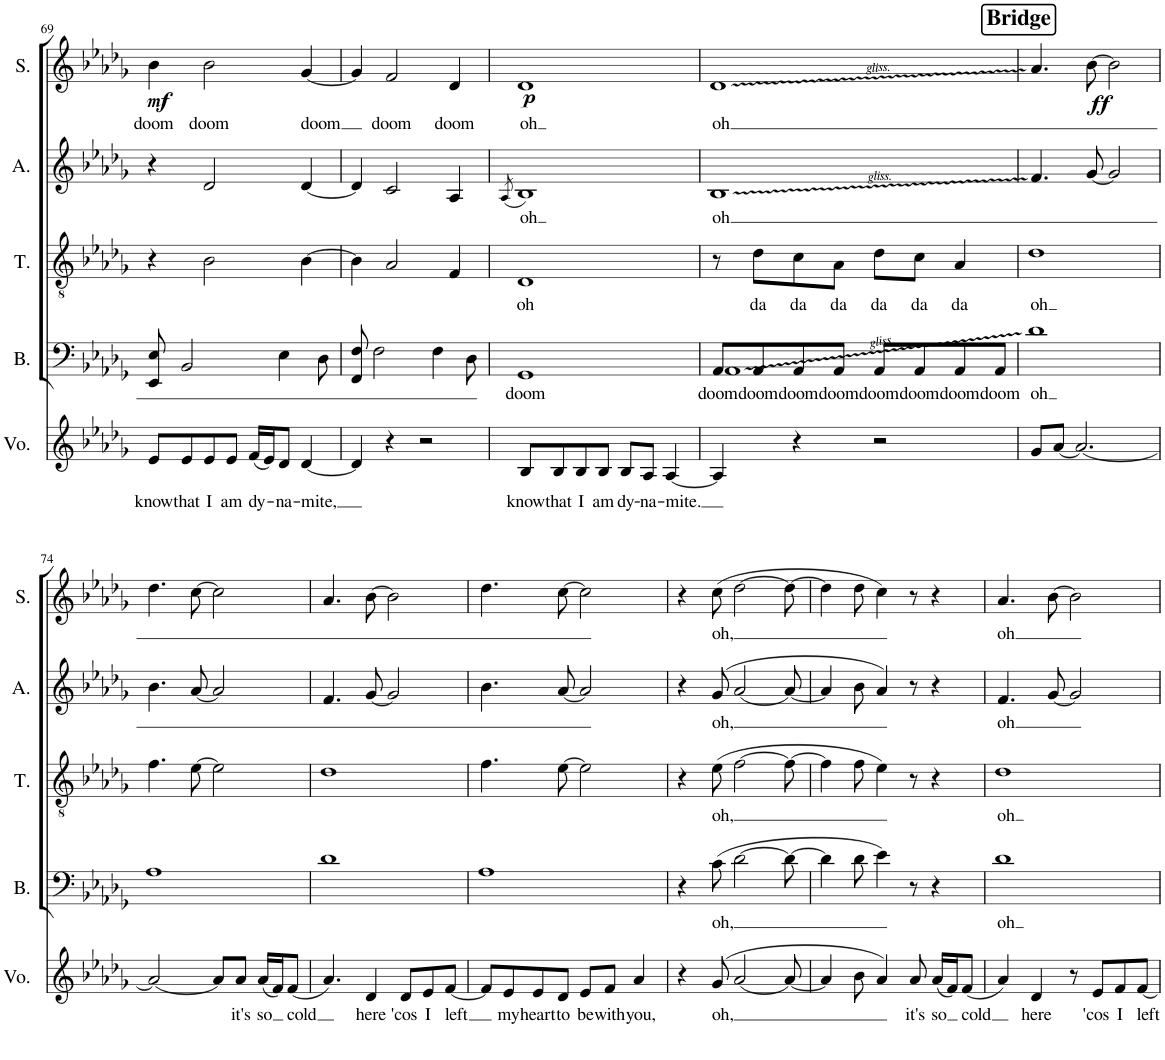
**kern	**text	**kern	**text	**kern	**text	**kern	**text	**kern	**text	**dynam
*part5	*part5	*part4	*part4	*part3	*part3	*part2	*part2	*part1	*part1	*part1
*staff5	*staff5	*staff4	*staff4	*staff3	*staff3	*staff2	*staff2	*staff1	*staff1	*staff1
*I"Voice	*	*I"Bass	*	*I"Tenor	*	*I"Alto	*	*I"Soprano	*	*
*I'Vo.	*	*I'B.	*	*I'T.	*	*I'A.	*	*I'S.	*	*
!!LO:PB:g=z
*clefG2	*	*clefF4	*	*clefGv2	*	*clefG2	*	*clefG2	*	*
*k[b-e-a-d-g-]	*	*k[b-e-a-d-g-]	*	*k[b-e-a-d-g-]	*	*k[b-e-a-d-g-]	*	*k[b-e-a-d-g-]	*	*
*M4/4	*	*M4/4	*	*M4/4	*	*M4/4	*	*M4/4	*	*
=69	=69	=69	=69	=69	=69	=69	=69	=69	=69	=69
!	!LO:LY:b	!	!	!	!	!	!	!	!LO:LY:b	!LO:DY:b
8e-/L	know	8EE-/ 8E-/	.	4r	.	4r	.	4b-\	doom	mf
!	!LO:LY:b	!	!	!	!	!	!	!	!	!
8e-/	that	2BB-/	.	.	.	.	.	.	.	.
!	!LO:LY:b	!	!	!	!	!	!	!	!LO:LY:b	!
8e-/	I	.	.	2B-\	.	2d-/	.	2b-\	doom	.
!	!LO:LY:b	!	!	!	!	!	!	!	!	!
8e-/J	am	.	.	.	.	.	.	.	.	.
!	!LO:LY:b	!	!	!	!	!	!	!	!	!
(16f/LL	dy-	.	.	.	.	.	.	.	.	.
16e-/J)	.	.	.	.	.	.	.	.	.	.
!	!LO:LY:b	!	!	!	!	!	!	!	!	!
8d-/J	-na-	4E-\	.	.	.	.	.	.	.	.
!	!LO:LY:b	!	!	!	!	!	!	!	!LO:LY:b	!
[4d-/	-mite,	.	.	[4B-\	.	[4d-/	.	[4g-/	doom	.
.	.	8D-\	.	.	.	.	.	.	.	.
=70	=70	=70	=70	=70	=70	=70	=70	=70	=70	=70
4d-/]	.	8FF/ 8F/	.	4B-\]	.	4d-/]	.	4g-/]	.	.
.	.	2F\	.	.	.	.	.	.	.	.
!	!	!	!	!	!	!	!	!	!LO:LY:b	!
4r	.	.	.	2A-/	.	2c/	.	2f/	doom	.
2r	.	.	.	.	.	.	.	.	.	.
.	.	4F\	.	.	.	.	.	.	.	.
!	!	!	!	!	!	!	!	!	!LO:LY:b	!
.	.	.	.	4F/	.	4A-/	.	4d-/	doom	.
.	.	8D-\	.	.	.	.	.	.	.	.
=71	=71	=71	=71	=71	=71	=71	=71	=71	=71	=71
.	.	.	.	.	.	(8qA-/	.	.	.	.
!	!LO:LY:b	!	!LO:LY:b	!	!LO:LY:b	!	!LO:LY:b	!	!LO:LY:b	!LO:DY:b
8B-/L	know	1GG-	doom	1D-	oh	1B-)	oh	1d-	oh	p
!	!LO:LY:b	!	!	!	!	!	!	!	!	!
8B-/	that	.	.	.	.	.	.	.	.	.
!	!LO:LY:b	!	!	!	!	!	!	!	!	!
8B-/	I	.	.	.	.	.	.	.	.	.
!	!LO:LY:b	!	!	!	!	!	!	!	!	!
8B-/J	am	.	.	.	.	.	.	.	.	.
!	!LO:LY:b	!	!	!	!	!	!	!	!	!
8B-/L	dy-	.	.	.	.	.	.	.	.	.
!	!LO:LY:b	!	!	!	!	!	!	!	!	!
8A-/J	-na-	.	.	.	.	.	.	.	.	.
!	!LO:LY:b	!	!	!	!	!	!	!	!	!
[4A-/	-mite.	.	.	.	.	.	.	.	.	.
=72	=72	=72	=72	=72	=72	=72	=72	=72	=72	=72
!	!	!	!LO:LY:b	!	!	!	!LO:LY:b	!	!LO:LY:b	!
*	*	*^	*	*	*	*	*	*	*	*
4A-/]	.	8AA-/L	1AA-	doom	8r	.	1B-	oh	1d-	oh	.
!	!	!	!	!LO:LY:b	!	!LO:LY:b	!	!	!	!	!
.	.	8AA-/	.	doom	8d-\L	da	.	.	.	.	.
!	!	!	!	!LO:LY:b	!	!LO:LY:b	!	!	!	!	!
4r	.	8AA-/	.	doom	8c\	da	.	.	.	.	.
!	!	!	!	!LO:LY:b	!	!LO:LY:b	!	!	!	!	!
.	.	8AA-/J	.	doom	8A-\J	da	.	.	.	.	.
!	!	!	!	!LO:LY:b	!	!LO:LY:b	!	!	!	!	!
2r	.	8AA-/L	.	doom	8d-\L	da	.	.	.	.	.
!	!	!	!	!LO:LY:b	!	!LO:LY:b	!	!	!	!	!
.	.	8AA-/	.	doom	8c\J	da	.	.	.	.	.
!	!	!	!	!LO:LY:b	!	!LO:LY:b	!	!	!	!	!
.	.	8AA-/	.	doom	4A-/	da	.	.	.	.	.
!	!	!	!	!LO:LY:b	!	!	!	!	!	!	!
.	.	8AA-/J	.	doom	.	.	.	.	.	.	.
*	*	*v	*v	*	*	*	*	*	*	*	*
!!LO:REH:place=s1:a:B:cj:fs=14:t=Bridge
=73	=73	=73	=73	=73	=73	=73	=73	=73	=73	=73
!	!	!	!LO:LY:b	!	!LO:LY:b	!	!	!	!	!
8g-/L	.	1d-	oh	1d-	oh	4.f/	.	4.a-/	.	.
[8a-/J	.	.	.	.	.	.	.	.	.	.
2.a-/_	.	.	.	.	.	.	.	.	.	.
.	.	.	.	.	.	[8g-/	.	[8b-\	.	.
!	!	!	!	!	!	!	!	!	!	!LO:DY:b
.	.	.	.	.	.	2g-/]	.	2b-\]	.	ff
!!LO:LB:g=z
=74	=74	=74	=74	=74	=74	=74	=74	=74	=74	=74
2a-/_	.	1A-	.	4.f\	.	4.b-\	.	4.dd-\	.	.
.	.	.	.	[8e-\	.	[8a-/	.	[8cc\	.	.
8a-/L]	.	.	.	2e-\]	.	2a-/]	.	2cc\]	.	.
!	!LO:LY:b	!	!	!	!	!	!	!	!	!
8a-/J	it's	.	.	.	.	.	.	.	.	.
!	!LO:LY:b	!	!	!	!	!	!	!	!	!
(16a-/LL	so	.	.	.	.	.	.	.	.	.
16f/J)	.	.	.	.	.	.	.	.	.	.
!	!LO:LY:b	!	!	!	!	!	!	!	!	!
(8f/J	cold	.	.	.	.	.	.	.	.	.
=75	=75	=75	=75	=75	=75	=75	=75	=75	=75	=75
4.a-/)	.	1d-	.	1d-	.	4.f/	.	4.a-/	.	.
!	!LO:LY:b	!	!	!	!	!	!	!	!	!
4d-/	here	.	.	.	.	[8g-/	.	[8b-\	.	.
.	.	.	.	.	.	2g-/]	.	2b-\]	.	.
!	!LO:LY:b	!	!	!	!	!	!	!	!	!
8d-/L	'cos	.	.	.	.	.	.	.	.	.
!	!LO:LY:b	!	!	!	!	!	!	!	!	!
8e-/	I	.	.	.	.	.	.	.	.	.
!	!LO:LY:b	!	!	!	!	!	!	!	!	!
[8f/J	left	.	.	.	.	.	.	.	.	.
=76	=76	=76	=76	=76	=76	=76	=76	=76	=76	=76
8f/L]	.	1A-	.	4.f\	.	4.b-\	.	4.dd-\	.	.
!	!LO:LY:b	!	!	!	!	!	!	!	!	!
8e-/	my	.	.	.	.	.	.	.	.	.
!	!LO:LY:b	!	!	!	!	!	!	!	!	!
8e-/	heart	.	.	.	.	.	.	.	.	.
!	!LO:LY:b	!	!	!	!	!	!	!	!	!
8d-/J	to	.	.	[8e-\	.	[8a-/	.	[8cc\	.	.
!	!LO:LY:b	!	!	!	!	!	!	!	!	!
8e-/L	be	.	.	2e-\]	.	2a-/]	.	2cc\]	.	.
!	!LO:LY:b	!	!	!	!	!	!	!	!	!
8f/J	with	.	.	.	.	.	.	.	.	.
!	!LO:LY:b	!	!	!	!	!	!	!	!	!
4a-/	you,	.	.	.	.	.	.	.	.	.
=77	=77	=77	=77	=77	=77	=77	=77	=77	=77	=77
4r	.	4r	.	4r	.	4r	.	4r	.	.
!	!LO:LY:b	!	!LO:LY:b	!	!LO:LY:b	!	!LO:LY:b	!	!LO:LY:b	!
(8g-/	oh,	(8c\	oh,	(8e-\	oh,	(8g-/	oh,	(8cc\	oh,	.
[2a-/	.	[2d-\	.	[2f\	.	[2a-/	.	[2dd-\	.	.
8a-/_	.	8d-\_	.	8f\_	.	8a-/_	.	8dd-\_	.	.
=78	=78	=78	=78	=78	=78	=78	=78	=78	=78	=78
4a-/]	.	4d-\]	.	4f\]	.	4a-/]	.	4dd-\]	.	.
8b-\	.	8d-\	.	8f\	.	8b-\	.	8dd-\	.	.
4a-/)	.	4e-\)	.	4e-\)	.	4a-/)	.	4cc\)	.	.
!	!LO:LY:b	!	!	!	!	!	!	!	!	!
8a-/	it's	8r	.	8r	.	8r	.	8r	.	.
!	!LO:LY:b	!	!	!	!	!	!	!	!	!
(16a-/LL	so	4r	.	4r	.	4r	.	4r	.	.
16f/J)	.	.	.	.	.	.	.	.	.	.
!	!LO:LY:b	!	!	!	!	!	!	!	!	!
(8f/J	cold	.	.	.	.	.	.	.	.	.
=79	=79	=79	=79	=79	=79	=79	=79	=79	=79	=79
!	!	!	!LO:LY:b	!	!LO:LY:b	!	!LO:LY:b	!	!LO:LY:b	!
4a-/)	.	1d-	oh	1d-	oh	4.f/	oh	4.a-/	oh	.
!	!LO:LY:b	!	!	!	!	!	!	!	!	!
4d-/	here	.	.	.	.	.	.	.	.	.
.	.	.	.	.	.	[8g-/	.	[8b-\	.	.
8r	.	.	.	.	.	2g-/]	.	2b-\]	.	.
!	!LO:LY:b	!	!	!	!	!	!	!	!	!
8e-/L	'cos	.	.	.	.	.	.	.	.	.
!	!LO:LY:b	!	!	!	!	!	!	!	!	!
8f/	I	.	.	.	.	.	.	.	.	.
!	!LO:LY:b	!	!	!	!	!	!	!	!	!
[8f/J	left	.	.	.	.	.	.	.	.	.
=	=	=	=	=	=	=	=	=	=	=
*-	*-	*-	*-	*-	*-	*-	*-	*-	*-	*-
